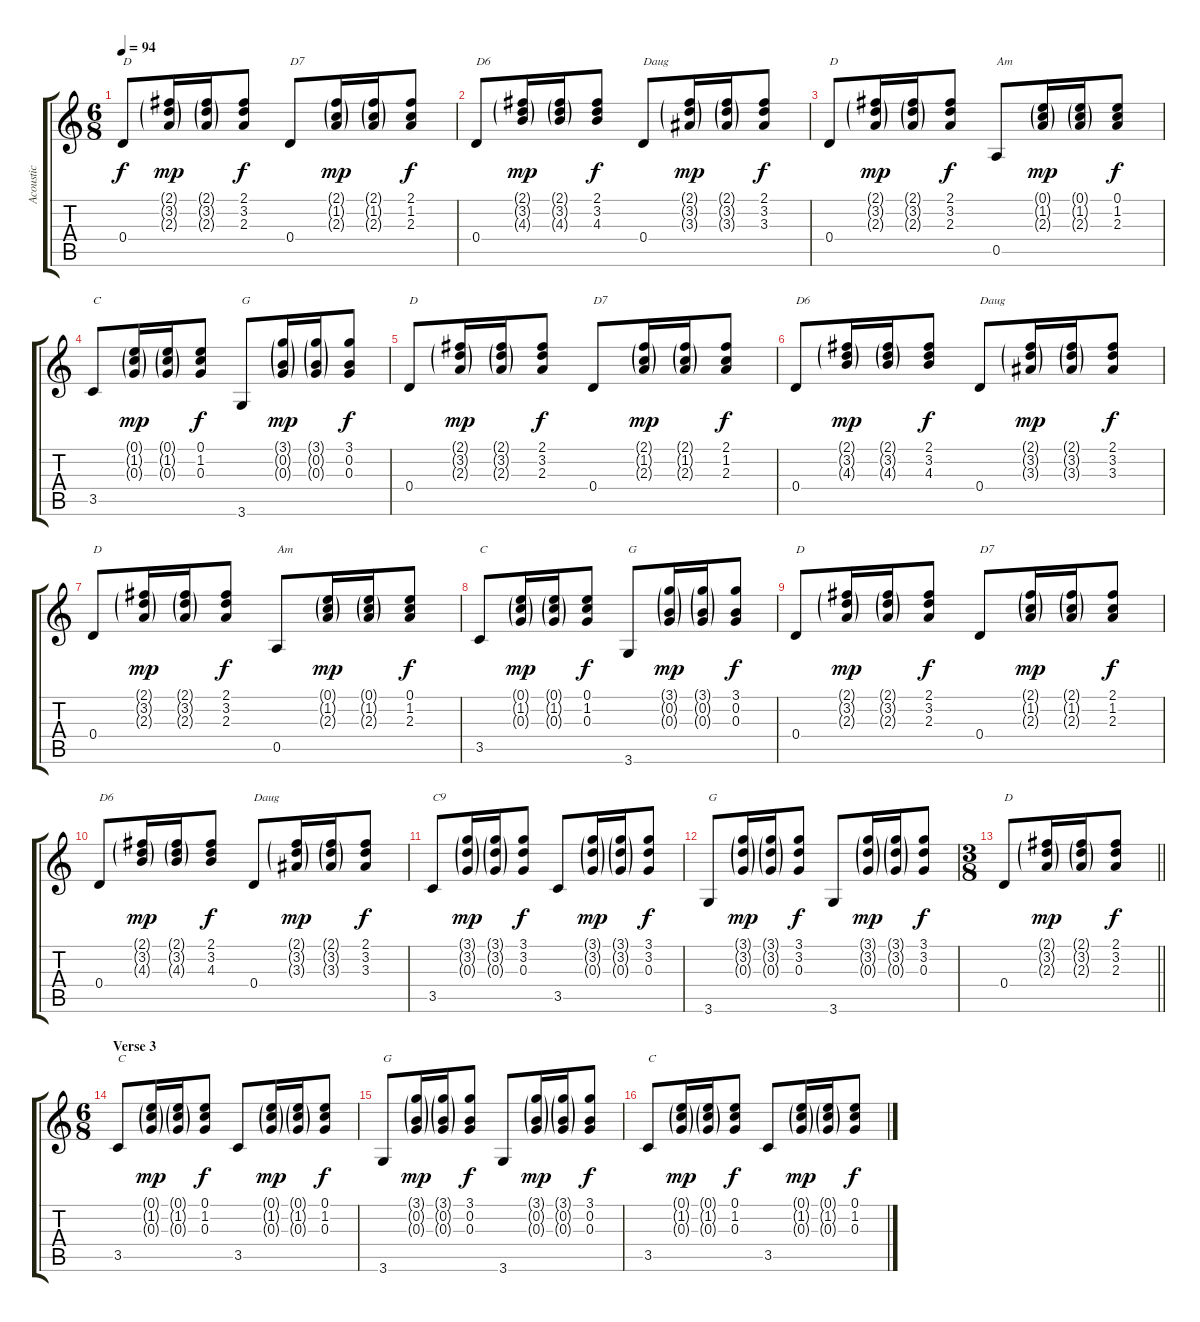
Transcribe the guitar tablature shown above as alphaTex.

\track ("Acoustic" "Acoustic") {instrument acousticguitarsteel}
\staff {score tabs}
\tuning (E4 B3 G3 D3 A2 E2) {hide}
\ts (6 8)
\tempo 94
\clef g2
\ks c
0.4.8{txt "D" dy f} (2.1{g} 3.2{g} 2.3{g}).16{dy mp} (2.1{g} 3.2{g} 2.3{g}).16 (2.1 3.2 2.3).8{dy f} 0.4.8{txt "D7"} (2.1{g} 1.2{g} 2.3{g}).16{dy mp} (2.1{g} 1.2{g} 2.3{g}).16 (2.1 1.2 2.3).8{dy f} |
0.4.8{txt "D6"} (2.1{g} 3.2{g} 4.3{g}).16{dy mp} (2.1{g} 3.2{g} 4.3{g}).16 (2.1 3.2 4.3).8{dy f} 0.4.8{txt "Daug"} (2.1{g} 3.2{g} 3.3{g}).16{dy mp} (2.1{g} 3.2{g} 3.3{g}).16 (2.1 3.2 3.3).8{dy f} |
0.4.8{txt "D"} (2.1{g} 3.2{g} 2.3{g}).16{dy mp} (2.1{g} 3.2{g} 2.3{g}).16 (2.1 3.2 2.3).8{dy f} 0.5.8{txt "Am"} (0.1{g} 1.2{g} 2.3{g}).16{dy mp} (0.1{g} 1.2{g} 2.3{g}).16 (0.1 1.2 2.3).8{dy f} |
3.5.8{txt "C"} (0.1{g} 1.2{g} 0.3{g}).16{dy mp} (0.1{g} 1.2{g} 0.3{g}).16 (0.1 1.2 0.3).8{dy f} 3.6.8{txt "G"} (3.1{g} 0.2{g} 0.3{g}).16{dy mp} (3.1{g} 0.2{g} 0.3{g}).16 (3.1 0.2 0.3).8{dy f} |
0.4.8{txt "D"} (2.1{g} 3.2{g} 2.3{g}).16{dy mp} (2.1{g} 3.2{g} 2.3{g}).16 (2.1 3.2 2.3).8{dy f} 0.4.8{txt "D7"} (2.1{g} 1.2{g} 2.3{g}).16{dy mp} (2.1{g} 1.2{g} 2.3{g}).16 (2.1 1.2 2.3).8{dy f} |
0.4.8{txt "D6"} (2.1{g} 3.2{g} 4.3{g}).16{dy mp} (2.1{g} 3.2{g} 4.3{g}).16 (2.1 3.2 4.3).8{dy f} 0.4.8{txt "Daug"} (2.1{g} 3.2{g} 3.3{g}).16{dy mp} (2.1{g} 3.2{g} 3.3{g}).16 (2.1 3.2 3.3).8{dy f} |
0.4.8{txt "D"} (2.1{g} 3.2{g} 2.3{g}).16{dy mp} (2.1{g} 3.2{g} 2.3{g}).16 (2.1 3.2 2.3).8{dy f} 0.5.8{txt "Am"} (0.1{g} 1.2{g} 2.3{g}).16{dy mp} (0.1{g} 1.2{g} 2.3{g}).16 (0.1 1.2 2.3).8{dy f} |
3.5.8{txt "C"} (0.1{g} 1.2{g} 0.3{g}).16{dy mp} (0.1{g} 1.2{g} 0.3{g}).16 (0.1 1.2 0.3).8{dy f} 3.6.8{txt "G"} (3.1{g} 0.2{g} 0.3{g}).16{dy mp} (3.1{g} 0.2{g} 0.3{g}).16 (3.1 0.2 0.3).8{dy f} |
0.4.8{txt "D"} (2.1{g} 3.2{g} 2.3{g}).16{dy mp} (2.1{g} 3.2{g} 2.3{g}).16 (2.1 3.2 2.3).8{dy f} 0.4.8{txt "D7"} (2.1{g} 1.2{g} 2.3{g}).16{dy mp} (2.1{g} 1.2{g} 2.3{g}).16 (2.1 1.2 2.3).8{dy f} |
0.4.8{txt "D6"} (2.1{g} 3.2{g} 4.3{g}).16{dy mp} (2.1{g} 3.2{g} 4.3{g}).16 (2.1 3.2 4.3).8{dy f} 0.4.8{txt "Daug"} (2.1{g} 3.2{g} 3.3{g}).16{dy mp} (2.1{g} 3.2{g} 3.3{g}).16 (2.1 3.2 3.3).8{dy f} |
3.5.8{txt "C9"} (3.1{g} 3.2{g} 0.3{g}).16{dy mp} (3.1{g} 3.2{g} 0.3{g}).16 (3.1 3.2 0.3).8{dy f} 3.5.8 (3.1{g} 3.2{g} 0.3{g}).16{dy mp} (3.1{g} 3.2{g} 0.3{g}).16 (3.1 3.2 0.3).8{dy f} |
3.6.8{txt "G"} (3.1{g} 3.2{g} 0.3{g}).16{dy mp} (3.1{g} 3.2{g} 0.3{g}).16 (3.1 3.2 0.3).8{dy f} 3.6.8 (3.1{g} 3.2{g} 0.3{g}).16{dy mp} (3.1{g} 3.2{g} 0.3{g}).16 (3.1 3.2 0.3).8{dy f} |
\ts (3 8)
\barLineRight lightlight
0.4.8{txt "D"} (2.1{g} 3.2{g} 2.3{g}).16{dy mp} (2.1{g} 3.2{g} 2.3{g}).16 (2.1 3.2 2.3).8{dy f} |
\ts (6 8)
\section ("" "Verse 3")
3.5.8{txt "C"} (0.1{g} 1.2{g} 0.3{g}).16{dy mp} (0.1{g} 1.2{g} 0.3{g}).16 (0.1 1.2 0.3).8{dy f} 3.5.8 (0.1{g} 1.2{g} 0.3{g}).16{dy mp} (0.1{g} 1.2{g} 0.3{g}).16 (0.1 1.2 0.3).8{dy f} |
3.6.8{txt "G"} (3.1{g} 0.2{g} 0.3{g}).16{dy mp} (3.1{g} 0.2{g} 0.3{g}).16 (3.1 0.2 0.3).8{dy f} 3.6.8 (3.1{g} 0.2{g} 0.3{g}).16{dy mp} (3.1{g} 0.2{g} 0.3{g}).16 (3.1 0.2 0.3).8{dy f} |
3.5.8{txt "C"} (0.1{g} 1.2{g} 0.3{g}).16{dy mp} (0.1{g} 1.2{g} 0.3{g}).16 (0.1 1.2 0.3).8{dy f} 3.5.8 (0.1{g} 1.2{g} 0.3{g}).16{dy mp} (0.1{g} 1.2{g} 0.3{g}).16 (0.1 1.2 0.3).8{dy f}
